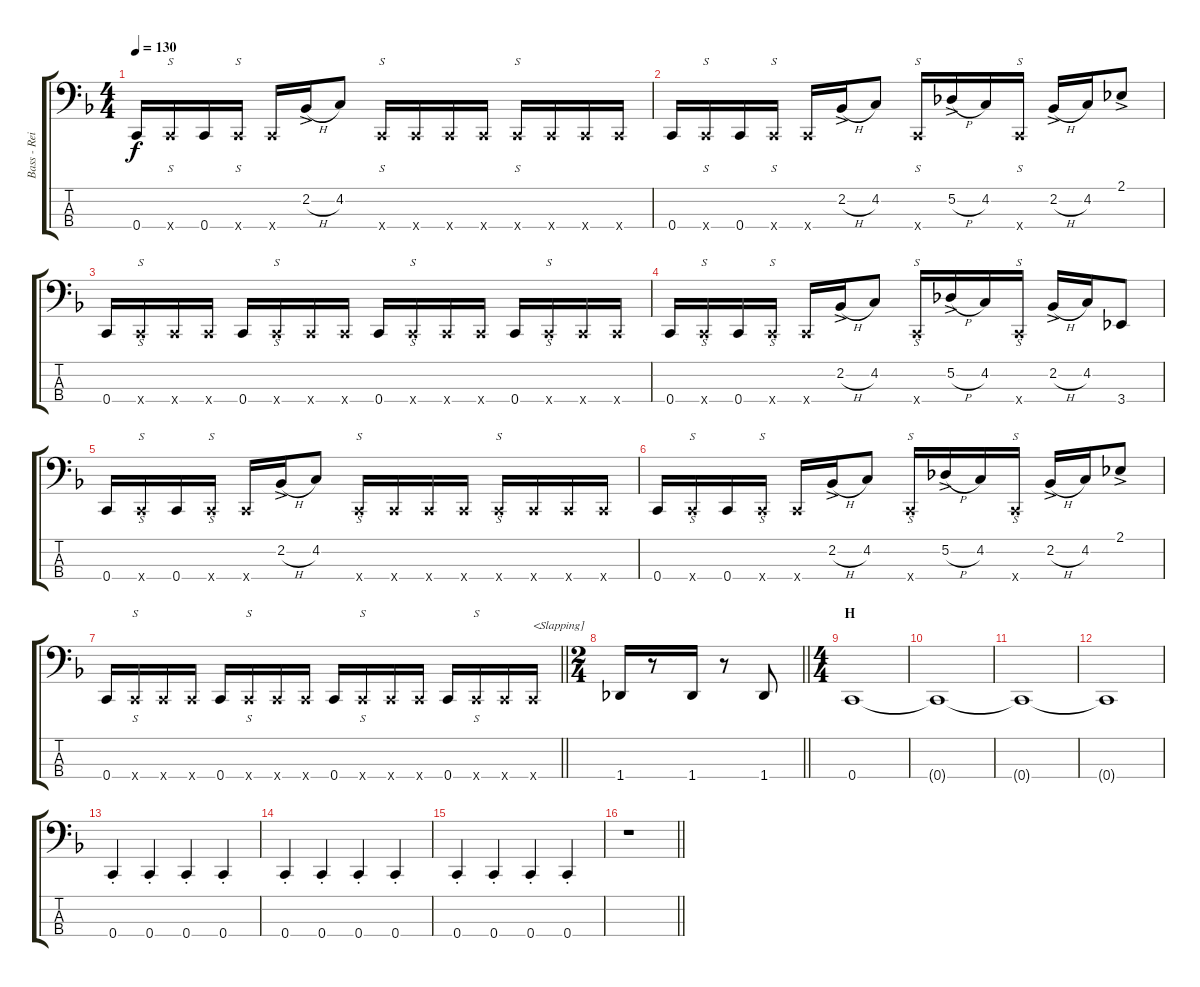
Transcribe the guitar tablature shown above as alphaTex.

\track ("Bass - Reita" "Bass - Rei") {instrument electricbasspick}
\staff {score tabs}
\tuning (Db2 Ab1 Eb1 C1) {hide}
\ts (4 4)
\tempo 130
\clef f4
\ks f
0.4.16{dy f} 0.4{x}.16{s} 0.4.16 0.4{x}.16{s} 0.4{x}.16 2.2{h ac}.16 4.2.8 0.4{x}.16{s} 0.4{x}.16 0.4{x}.16 0.4{x}.16 0.4{x}.16{s} 0.4{x}.16 0.4{x}.16 0.4{x}.16 |
0.4.16 0.4{x}.16{s} 0.4.16 0.4{x}.16{s} 0.4{x}.16 2.2{h ac}.16 4.2.8 0.4{x}.16{s} 5.2{h ac}.16 4.2.16 0.4{x}.16{s} 2.2{h ac}.16 4.2.16 2.1{ac}.8 |
0.4.16 0.4{x}.16{s} 0.4{x}.16 0.4{x}.16 0.4.16 0.4{x}.16{s} 0.4{x}.16 0.4{x}.16 0.4.16 0.4{x}.16{s} 0.4{x}.16 0.4{x}.16 0.4.16 0.4{x}.16{s} 0.4{x}.16 0.4{x}.16 |
0.4.16 0.4{x}.16{s} 0.4.16 0.4{x}.16{s} 0.4{x}.16 2.2{h ac}.16 4.2.8 0.4{x}.16{s} 5.2{h ac}.16 4.2.16 0.4{x}.16{s} 2.2{h ac}.16 4.2.16 3.4.8 |
0.4.16 0.4{x}.16{s} 0.4.16 0.4{x}.16{s} 0.4{x}.16 2.2{h ac}.16 4.2.8 0.4{x}.16{s} 0.4{x}.16 0.4{x}.16 0.4{x}.16 0.4{x}.16{s} 0.4{x}.16 0.4{x}.16 0.4{x}.16 |
0.4.16 0.4{x}.16{s} 0.4.16 0.4{x}.16{s} 0.4{x}.16 2.2{h ac}.16 4.2.8 0.4{x}.16{s} 5.2{h ac}.16 4.2.16 0.4{x}.16{s} 2.2{h ac}.16 4.2.16 2.1{ac}.8 |
\barLineRight lightlight
0.4.16 0.4{x}.16{s} 0.4{x}.16 0.4{x}.16 0.4.16 0.4{x}.16{s} 0.4{x}.16 0.4{x}.16 0.4.16 0.4{x}.16{s} 0.4{x}.16 0.4{x}.16 0.4.16 0.4{x}.16{s} 0.4{x}.16 0.4{x}.16{txt "<Slapping]"} |
\ts (2 4)
\barLineRight lightlight
1.4.16{instrument electricbasspick} r.8 1.4.16 r.8 1.4.8 |
\ts (4 4)
\section ("" "H")
0.4.1 |
0.4{t}.1 |
0.4{t}.1 |
0.4{t}.1 |
0.4{st}.4 0.4{st}.4 0.4{st}.4 0.4{st}.4 |
0.4{st}.4 0.4{st}.4 0.4{st}.4 0.4{st}.4 |
0.4{st}.4 0.4{st}.4 0.4{st}.4 0.4{st}.4 |
\barLineRight lightlight
r.1
